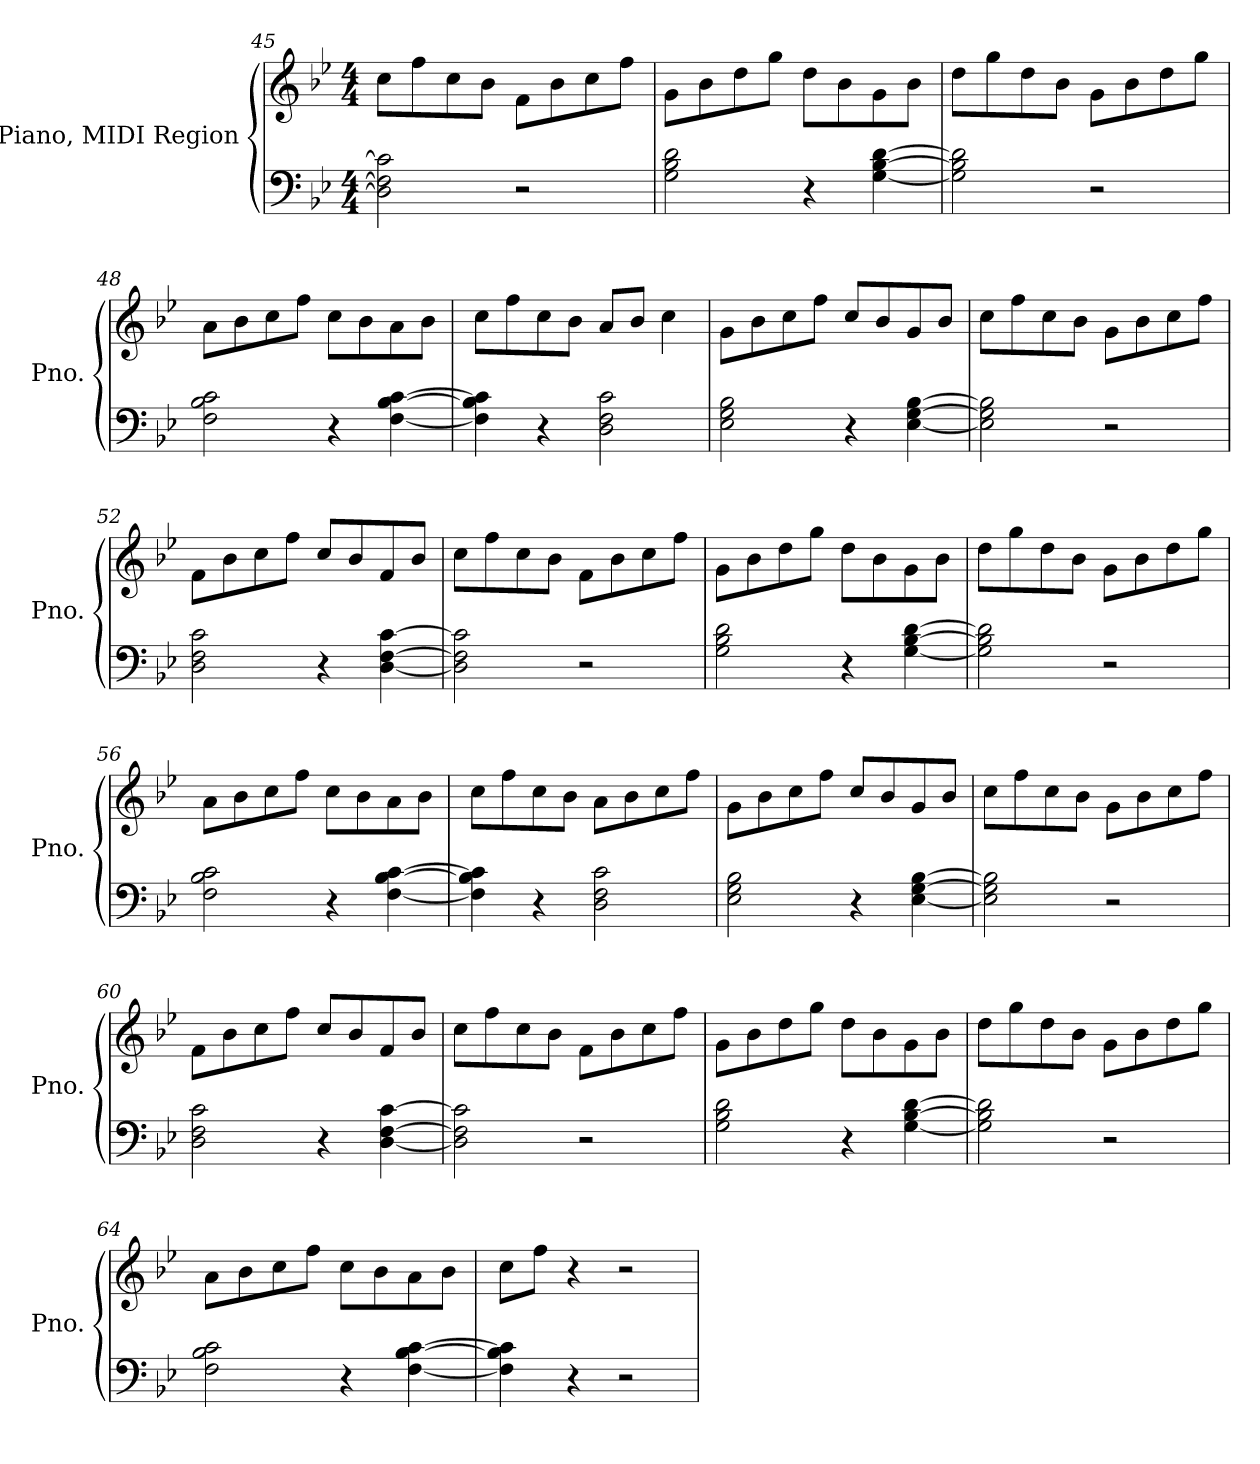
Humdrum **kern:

**kern	**kern
*part1	*part1
*staff2	*staff1
*I"Piano, MIDI Region	*
*I'Pno.	*
*clefF4	*clefG2
*k[b-e-]	*k[b-e-]
*M4/4	*M4/4
=45	=45
2D\] 2F\] 2c\]	8cc\L
.	8ff\
.	8cc\
.	8b-\J
2r	8f\L
.	8b-\
.	8cc\
.	8ff\J
!!LO:LB:g=z
=46	=46
2G\ 2B-\ 2d\	8g\L
.	8b-\
.	8dd\
.	8gg\J
4r	8dd\L
.	8b-\
[4G\ [4B-\ [4d\	8g\
.	8b-\J
=47	=47
2G\] 2B-\] 2d\]	8dd\L
.	8gg\
.	8dd\
.	8b-\J
2r	8g\L
.	8b-\
.	8dd\
.	8gg\J
=48	=48
2F\ 2B-\ 2c\	8a\L
.	8b-\
.	8cc\
.	8ff\J
4r	8cc\L
.	8b-\
[4F\ [4B-\ [4c\	8a\
.	8b-\J
=49	=49
4F\] 4B-\] 4c\]	8cc\L
.	8ff\
4r	8cc\
.	8b-\J
2D\ 2F\ 2c\	8a/L
.	8b-/J
.	4cc\
=50	=50
2E-\ 2G\ 2B-\	8g\L
.	8b-\
.	8cc\
.	8ff\J
4r	8cc/L
.	8b-/
[4E-\ [4G\ [4B-\	8g/
.	8b-/J
!!LO:LB:g=z
=51	=51
2E-\] 2G\] 2B-\]	8cc\L
.	8ff\
.	8cc\
.	8b-\J
2r	8g\L
.	8b-\
.	8cc\
.	8ff\J
=52	=52
2D\ 2F\ 2c\	8f\L
.	8b-\
.	8cc\
.	8ff\J
4r	8cc/L
.	8b-/
[4D\ [4F\ [4c\	8f/
.	8b-/J
=53	=53
2D\] 2F\] 2c\]	8cc\L
.	8ff\
.	8cc\
.	8b-\J
2r	8f\L
.	8b-\
.	8cc\
.	8ff\J
=54	=54
2G\ 2B-\ 2d\	8g\L
.	8b-\
.	8dd\
.	8gg\J
4r	8dd\L
.	8b-\
[4G\ [4B-\ [4d\	8g\
.	8b-\J
=55	=55
2G\] 2B-\] 2d\]	8dd\L
.	8gg\
.	8dd\
.	8b-\J
2r	8g\L
.	8b-\
.	8dd\
.	8gg\J
!!LO:LB:g=z
=56	=56
2F\ 2B-\ 2c\	8a\L
.	8b-\
.	8cc\
.	8ff\J
4r	8cc\L
.	8b-\
[4F\ [4B-\ [4c\	8a\
.	8b-\J
=57	=57
4F\] 4B-\] 4c\]	8cc\L
.	8ff\
4r	8cc\
.	8b-\J
2D\ 2F\ 2c\	8a\L
.	8b-\
.	8cc\
.	8ff\J
=58	=58
2E-\ 2G\ 2B-\	8g\L
.	8b-\
.	8cc\
.	8ff\J
4r	8cc/L
.	8b-/
[4E-\ [4G\ [4B-\	8g/
.	8b-/J
=59	=59
2E-\] 2G\] 2B-\]	8cc\L
.	8ff\
.	8cc\
.	8b-\J
2r	8g\L
.	8b-\
.	8cc\
.	8ff\J
=60	=60
2D\ 2F\ 2c\	8f\L
.	8b-\
.	8cc\
.	8ff\J
4r	8cc/L
.	8b-/
[4D\ [4F\ [4c\	8f/
.	8b-/J
!!LO:PB:g=z
=61	=61
2D\] 2F\] 2c\]	8cc\L
.	8ff\
.	8cc\
.	8b-\J
2r	8f\L
.	8b-\
.	8cc\
.	8ff\J
=62	=62
2G\ 2B-\ 2d\	8g\L
.	8b-\
.	8dd\
.	8gg\J
4r	8dd\L
.	8b-\
[4G\ [4B-\ [4d\	8g\
.	8b-\J
=63	=63
2G\] 2B-\] 2d\]	8dd\L
.	8gg\
.	8dd\
.	8b-\J
2r	8g\L
.	8b-\
.	8dd\
.	8gg\J
=64	=64
2F\ 2B-\ 2c\	8a\L
.	8b-\
.	8cc\
.	8ff\J
4r	8cc\L
.	8b-\
[4F\ [4B-\ [4c\	8a\
.	8b-\J
=65	=65
4F\] 4B-\] 4c\]	8cc\L
.	8ff\J
*	*MM120
4r	4r
2r	2r
=	=
*-	*-
